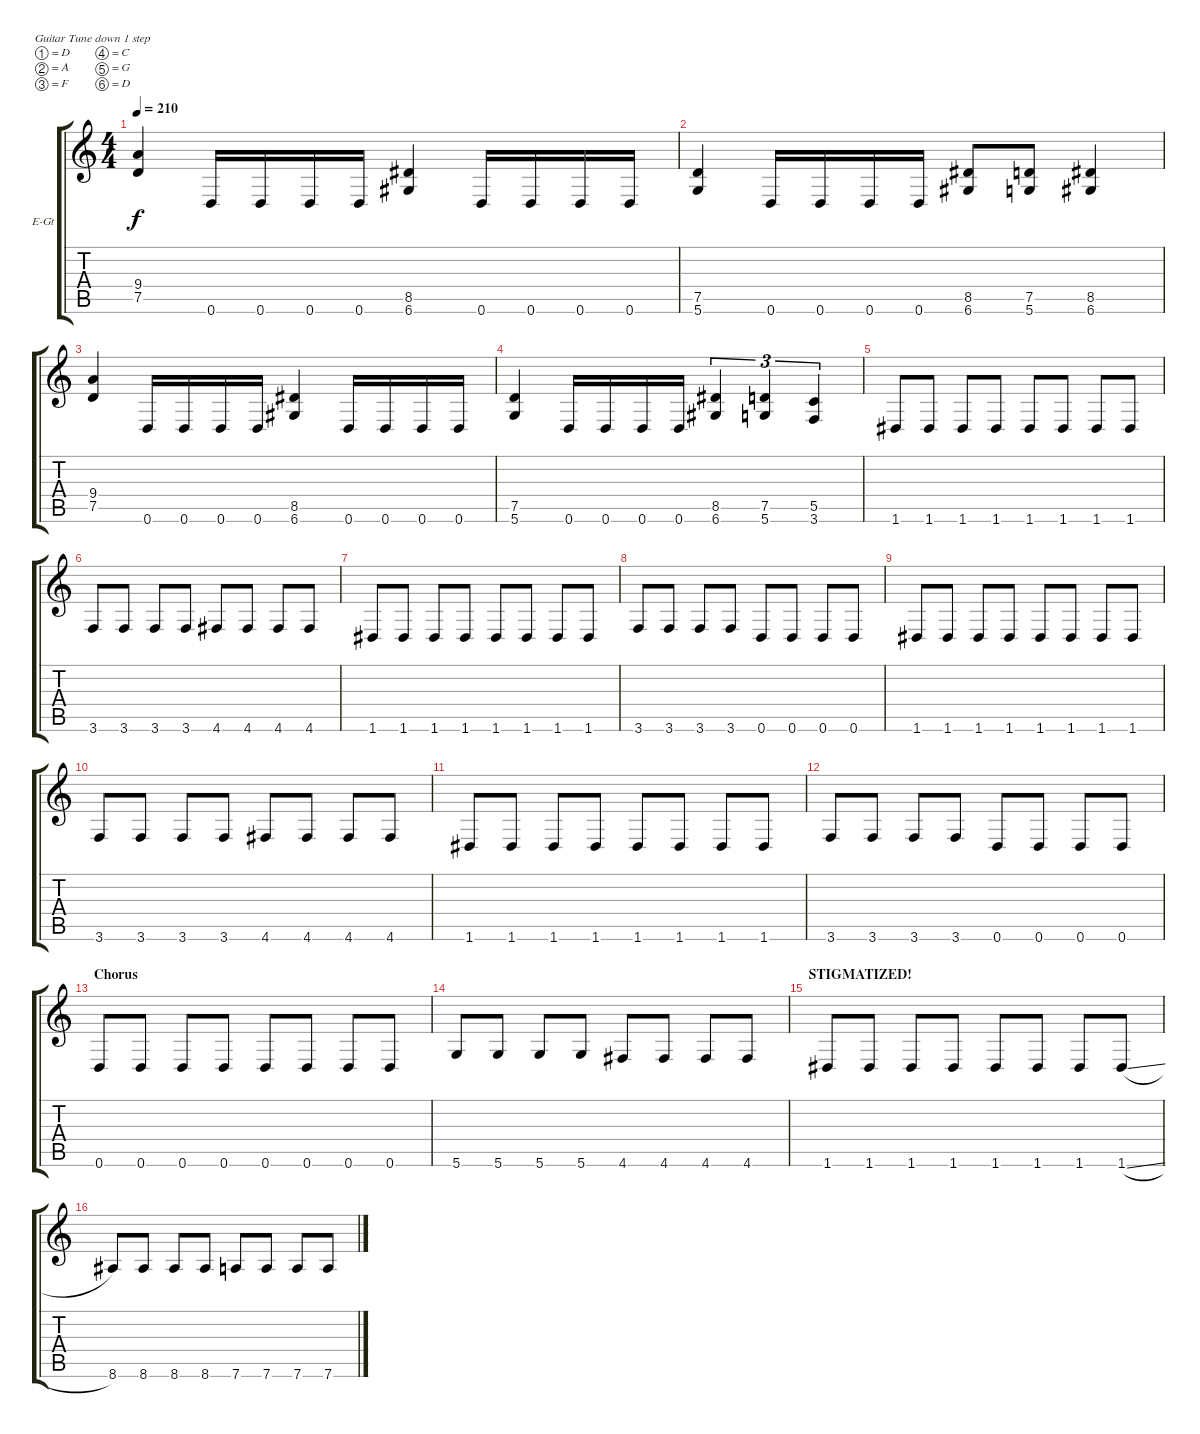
\defaultSystemsLayout 4
\bracketExtendMode groupsimilarinstruments
\firstSystemTrackNameOrientation horizontal
\otherSystemsTrackNameOrientation horizontal
\track ("Bernd Kost I" "E-Gt") {instrument distortionguitar}
\staff {score tabs}
\tuning (D4 A3 F3 C3 G2 D2)
\ts (4 4)
\tempo 210
\clef g2
\ks c
(7.5 9.4).4{dy f} 0.6.16 0.6.16 0.6.16 0.6.16 (6.6 8.5).4 0.6.16 0.6.16 0.6.16 0.6.16 |
(5.6 7.5).4 0.6.16 0.6.16 0.6.16 0.6.16 (6.6 8.5).8 (5.6 7.5).8 (8.5 6.6).4 |
(7.5 9.4).4 0.6.16 0.6.16 0.6.16 0.6.16 (6.6 8.5).4 0.6.16 0.6.16 0.6.16 0.6.16 |
(5.6 7.5).4 0.6.16 0.6.16 0.6.16 0.6.16 (6.6 8.5).4{tu (3 2)} (5.6 7.5).4{tu (3 2)} (5.5 3.6).4{tu (3 2)} |
1.6.8 1.6.8 1.6.8 1.6.8 1.6.8 1.6.8 1.6.8 1.6.8 |
3.6.8 3.6.8 3.6.8 3.6.8 4.6.8 4.6.8 4.6.8 4.6.8 |
1.6.8 1.6.8 1.6.8 1.6.8 1.6.8 1.6.8 1.6.8 1.6.8 |
3.6.8 3.6.8 3.6.8 3.6.8 0.6.8 0.6.8 0.6.8 0.6.8 |
1.6.8 1.6.8 1.6.8 1.6.8 1.6.8 1.6.8 1.6.8 1.6.8 |
3.6.8 3.6.8 3.6.8 3.6.8 4.6.8 4.6.8 4.6.8 4.6.8 |
1.6.8 1.6.8 1.6.8 1.6.8 1.6.8 1.6.8 1.6.8 1.6.8 |
3.6.8 3.6.8 3.6.8 3.6.8 0.6.8 0.6.8 0.6.8 0.6.8 |
\section ("" "Chorus")
0.6.8 0.6.8 0.6.8 0.6.8 0.6.8 0.6.8 0.6.8 0.6.8 |
5.6.8 5.6.8 5.6.8 5.6.8 4.6.8 4.6.8 4.6.8 4.6.8 |
\section ("" "STIGMATIZED!")
1.6.8 1.6.8 1.6.8 1.6.8 1.6.8 1.6.8 1.6.8 1.6{sl}.8 |
8.6.8 8.6.8 8.6.8 8.6.8 7.6.8 7.6.8 7.6.8 7.6.8
